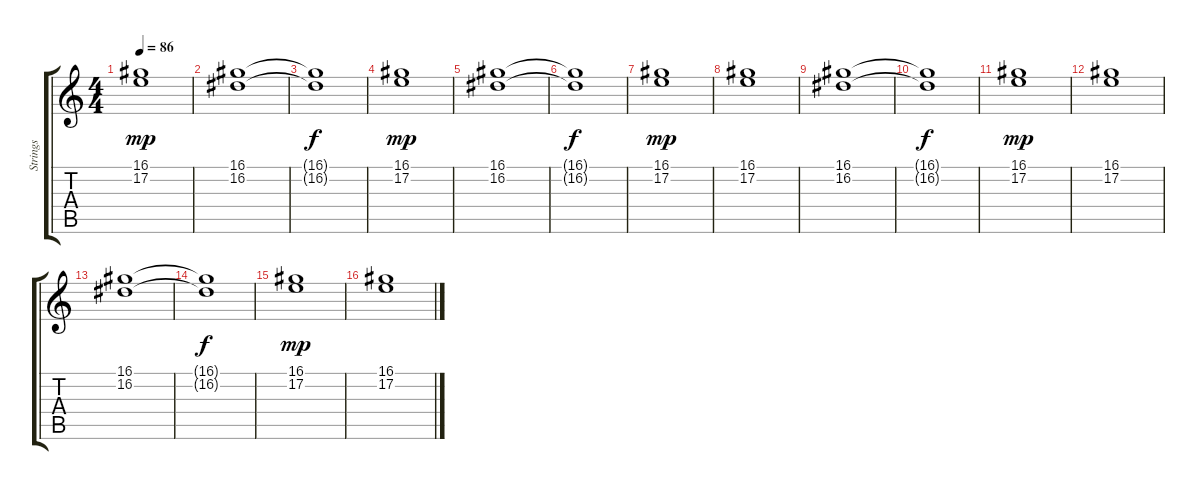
\track ("Strings" "Strings") {instrument stringensemble1}
\staff {score tabs}
\tuning (E4 B3 G3 D3 A2 E2) {hide}
\ts (4 4)
\tempo 86
\clef g2
\ks c
(16.1 17.2).1{dy mp} |
(16.1 16.2).1 |
(16.1{t} 16.2{t}).1{dy f} |
(16.1 17.2).1{dy mp} |
(16.1 16.2).1 |
(16.1{t} 16.2{t}).1{dy f} |
(16.1 17.2).1{dy mp} |
(16.1 17.2).1 |
(16.1 16.2).1 |
(16.1{t} 16.2{t}).1{dy f} |
(16.1 17.2).1{dy mp} |
(16.1 17.2).1 |
(16.1 16.2).1 |
(16.1{t} 16.2{t}).1{dy f} |
(16.1 17.2).1{dy mp} |
(16.1 17.2).1
